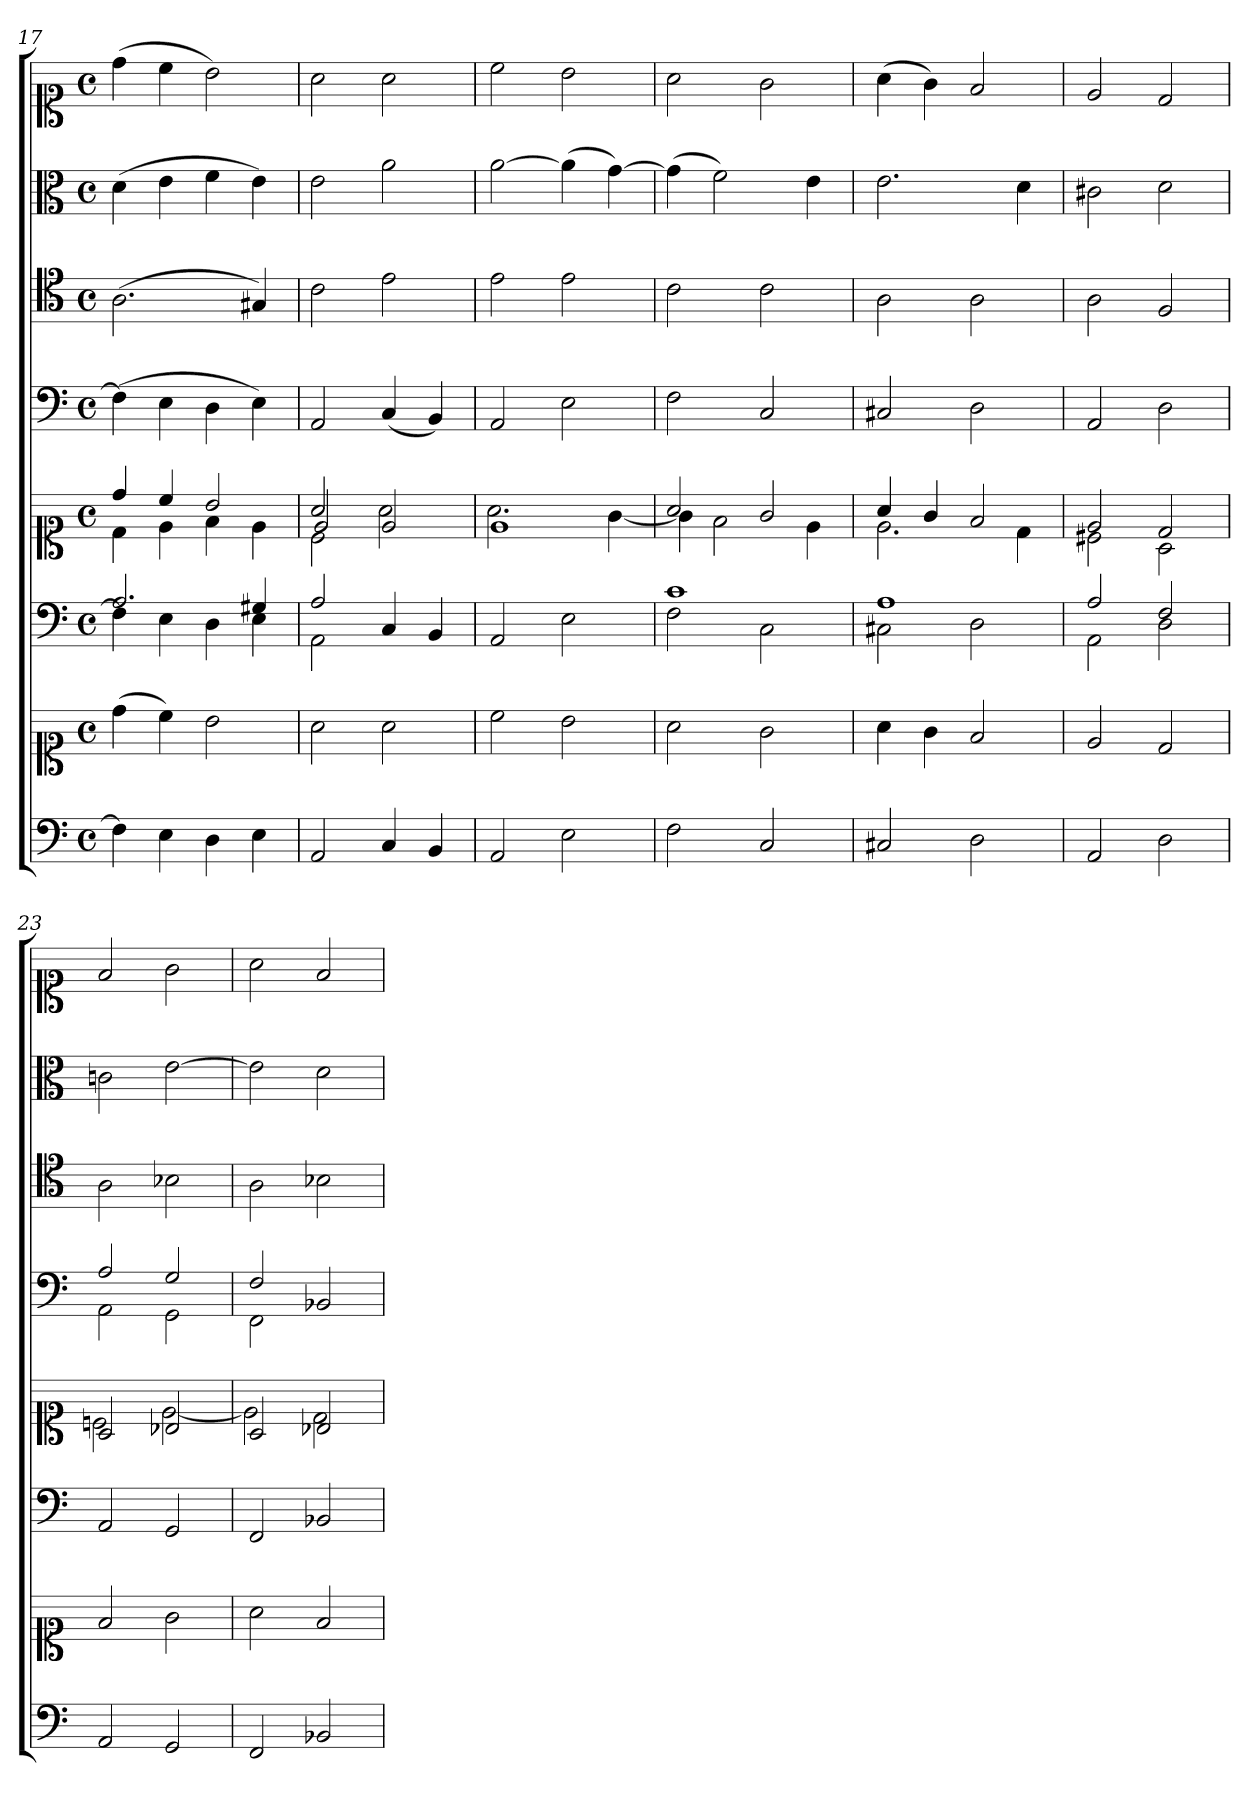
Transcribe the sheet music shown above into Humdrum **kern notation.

**kern	**kern	**kern	**kern	**kern	**kern	**kern	**kern
*part6	*part6	*part5	*part5	*part4	*part3	*part2	*part1
*staff8	*staff7	*staff6	*staff5	*staff4	*staff3	*staff2	*staff1
*clefF4	*clefC1	*clefF4	*clefC1	*clefF4	*clefC4	*clefC3	*clefC1
*k[]	*k[]	*k[]	*k[]	*k[]	*k[]	*k[]	*k[]
*M4/4	*M4/4	*M4/4	*M4/4	*M4/4	*M4/4	*M4/4	*M4/4
*met(c)	*met(c)	*met(c)	*met(c)	*met(c)	*met(c)	*met(c)	*met(c)
=17	=17	=17	=17	=17	=17	=17	=17
*	*	*^	*^	*	*	*	*
4F]	(4dd	2.A	4F]	4dd	4d	(4F]	(2.A	(4d	(4dd
4E	4cc)	.	4E	4cc	4e	4E	.	4e	4cc
4D	2b	.	4D	2b	4f	4D	.	4f	2b)
4E	.	4G#X	4E	.	4e	4E)	4G#X)	4e)	.
=18	=18	=18	=18	=18	=18	=18	=18	=18	=18
*	*	*	*	*	*^	*	*	*	*
2AA	2a	2A	2AA	2a	2c	2e/	2AA	2c	2e	2a
4C	2a	4ryy	4C	2e	2a	2ryy	(4C	2e	2a	2a
4BB	.	4ryy	4BB	.	.	.	4BB)	.	.	.
*	*	*v	*v	*	*	*	*	*	*	*
*	*	*	*	*v	*v	*	*	*	*
=19	=19	=19	=19	=19	=19	=19	=19	=19
2AA	2cc	2AA	1e	2.a	2AA	2e	[2a	2cc
2E	2b	2E	.	.	2E	2e	(4a]	2b
.	.	.	.	[4g	.	.	[4g)	.
=20	=20	=20	=20	=20	=20	=20	=20	=20
*	*	*^	*	*	*	*	*	*
2F	2a	1c	2F	2a	4g]	2F	2c	(4g]	2a
.	.	.	.	.	2f	.	.	2f)	.
2C	2g	.	2C	2g	.	2C	2c	.	2g
.	.	.	.	.	4e	.	.	4e	.
=21	=21	=21	=21	=21	=21	=21	=21	=21	=21
2C#X	4a	1A	2C#X	4a	2.e	2C#X	2A	2.e	(4a
.	4g	.	.	4g	.	.	.	.	4g)
2D	2f	.	2D	2f	.	2D	2A	.	2f
.	.	.	.	.	4d	.	.	4d	.
=22	=22	=22	=22	=22	=22	=22	=22	=22	=22
2AA	2e	2A	2AA	2e	2c#X	2AA	2A	2c#X	2e
2D	2d	2F	2D	2d	2A	2D	2F	2d	2d
*	*	*v	*v	*	*	*	*	*	*
=23	=23	=23	=23	=23	=23	=23	=23	=23
*	*	*	*	*	*^	*	*	*
2AA	2f	2AA	2A	2cn	2A	2AA	2A	2cn	2f
2GG	2g	2GG	2B-X	[2e	2G	2GG	2B-X	[2e	2g
=24	=24	=24	=24	=24	=24	=24	=24	=24	=24
2FF	2a	2FF	2A	2e]	2F	2FF	2A	2e]	2a
2BB-X	2f	2BB-X	2B-X	2d	2BB-X	2ryy	2B-X	2d	2f
*	*	*	*v	*v	*	*	*	*	*
*	*	*	*	*v	*v	*	*	*
=	=	=	=	=	=	=	=
*-	*-	*-	*-	*-	*-	*-	*-
